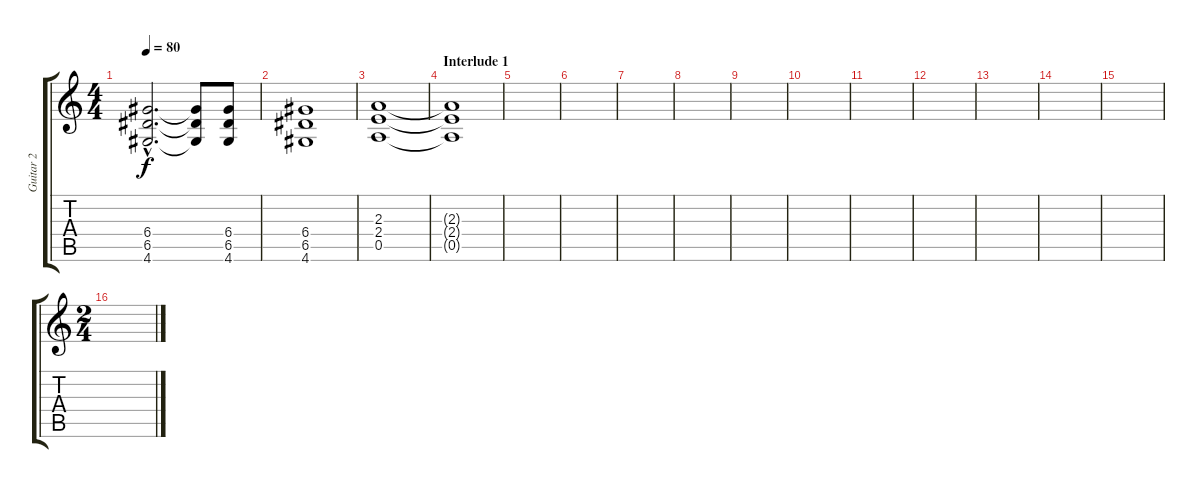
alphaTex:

\track ("Guitar 2" "Guitar 2") {instrument overdrivenguitar}
\staff {score tabs}
\tuning (E4 B3 G3 D3 A2 E2) {hide}
\ts (4 4)
\tempo 80
\clef g2
\ks c
(6.4{hac} 6.5{hac} 4.6{hac}).2{d dy f} (6.4{t} 6.5{t} 4.6{t}).8 (6.4 6.5 4.6).8 |
(6.4 6.5 4.6).1 |
(2.3 2.4 0.5).1 |
\section ("" "Interlude 1")
(2.3{t} 2.4{t} 0.5{t}).1 |
|
|
|
|
|
|
|
|
|
|
|
\ts (2 4)
